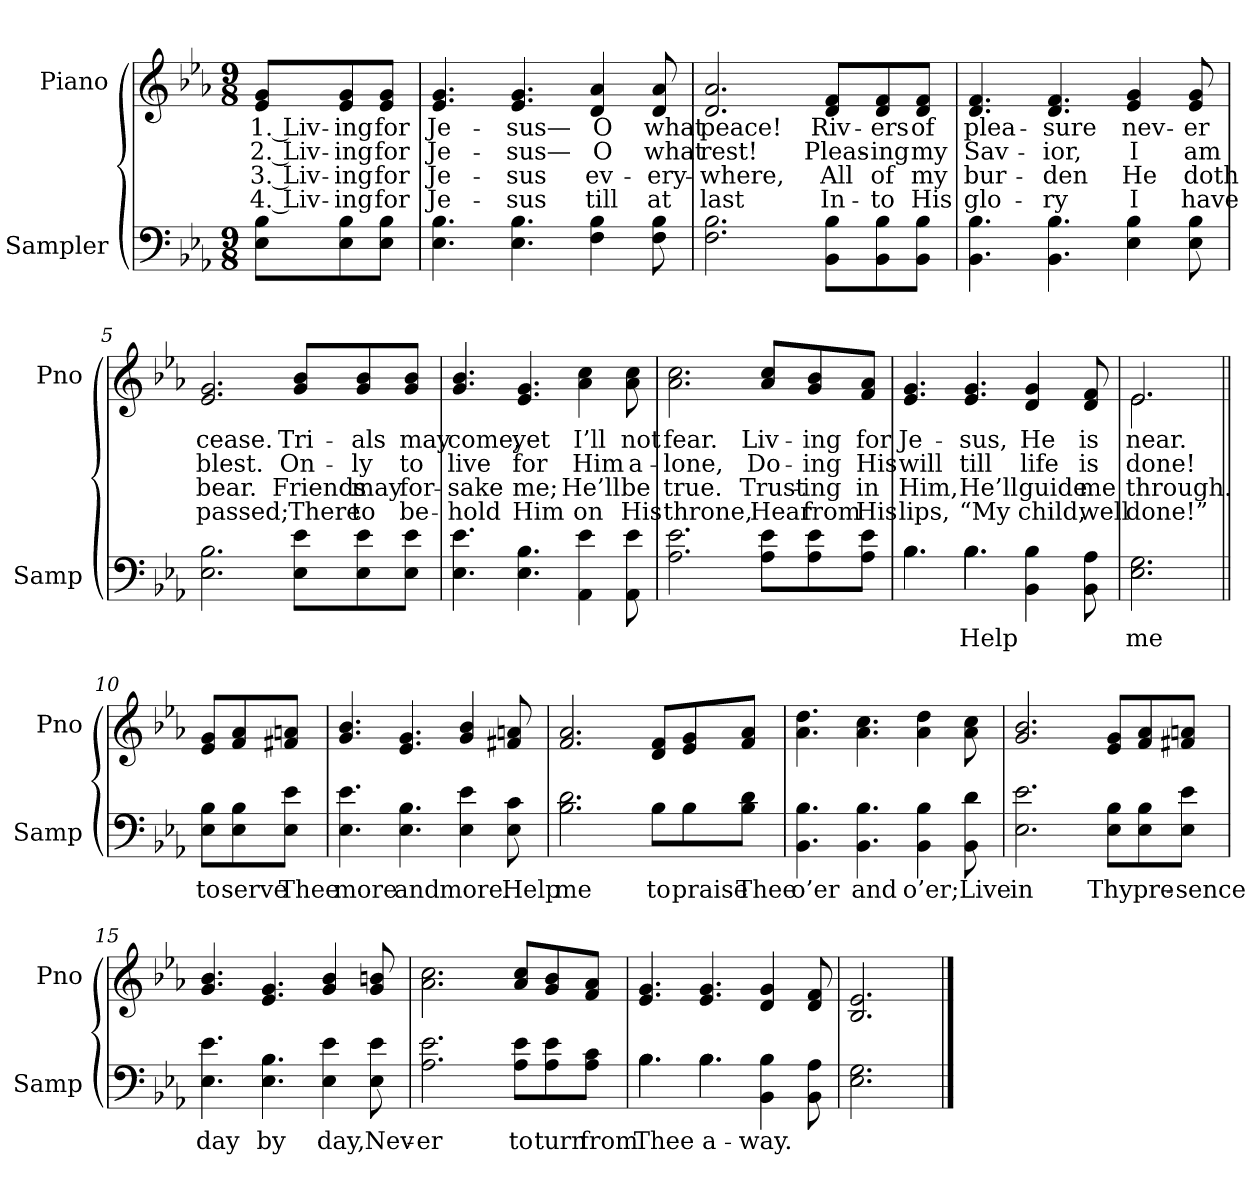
**kern	**text	**kern	**text	**text	**text	**text
*part2	*part2	*part1	*part1	*part1	*part1	*part1
*staff2	*staff2	*staff1	*staff1	*staff1	*staff1	*staff1
*I"Sampler	*	*I"Piano	*	*	*	*
*I'Samp	*	*I'Pno	*	*	*	*
*clefF4	*	*clefG2	*	*	*	*
*k[b-e-a-]	*	*k[b-e-a-]	*	*	*	*
*E-:	*	*E-:	*	*	*	*
*M9/8	*	*M9/8	*	*	*	*
=1	=1	=1	=1	=1	=1	=1
8E-\ 8B-\L	.	8e-/ 8g/L	1. Liv-	2. Liv-	3. Liv-	4. Liv-
8E-\ 8B-\	.	8e-/ 8g/	-ing	-ing	-ing	-ing
8E-\ 8B-\J	.	8e-/ 8g/J	for	for	for	for
=2	=2	=2	=2	=2	=2	=2
4.E- 4.B-	.	4.e- 4.g	Je-	Je-	Je-	Je-
4.E- 4.B-	.	4.e- 4.g	-sus—	-sus—	-sus	-sus
4F 4B-	.	4d 4a-	O	O	ev-	till
8F 8B-	.	8d 8a-	what	what	-ery-	at
=3	=3	=3	=3	=3	=3	=3
2.F 2.B-	.	2.d 2.a-	peace!	rest!	-where,	last
8BB-\ 8B-\L	.	8d/ 8f/L	Riv-	Pleas-	All	In-
8BB-\ 8B-\	.	8d/ 8f/	-ers	-ing	of	-to
8BB-\ 8B-\J	.	8d/ 8f/J	of	my	my	His
=4	=4	=4	=4	=4	=4	=4
4.BB- 4.B-	.	4.d 4.f	plea-	Sav-	bur-	glo-
4.BB- 4.B-	.	4.d 4.f	-sure	-ior,	-den	-ry
4E- 4B-	.	4e- 4g	nev-	I	He	I
8E- 8B-	.	8e- 8g	-er	am	doth	have
=5	=5	=5	=5	=5	=5	=5
2.E- 2.B-	.	2.e- 2.g	cease.	blest.	bear.	passed;
8E-\ 8e-\L	.	8g/ 8b-/L	Tri-	On-	Friends	There
8E-\ 8e-\	.	8g/ 8b-/	-als	-ly	may	to
8E-\ 8e-\J	.	8g/ 8b-/J	may	to	for-	be-
=6	=6	=6	=6	=6	=6	=6
4.E- 4.e-	.	4.g 4.b-	come,	live	-sake	-hold
4.E- 4.B-	.	4.e- 4.g	yet	for	me;	Him
4AA- 4e-	.	4a- 4cc	I’ll	Him	He’ll	on
8AA- 8e-	.	8a- 8cc	not	a-	be	His
=7	=7	=7	=7	=7	=7	=7
2.A- 2.e-	.	2.a- 2.cc	fear.	-lone,	true.	throne,
8A-\ 8e-\L	.	8a-/ 8cc/L	Liv-	Do-	Trust-	Hear
8A-\ 8e-\	.	8g/ 8b-/	-ing	-ing	-ing	from
8A-\ 8e-\J	.	8f/ 8a-/J	for	His	in	His
=8	=8	=8	=8	=8	=8	=8
*^	*	*	*	*	*	*
4.B-\	4.B-	.	4.e- 4.g	Je-	will	Him,	lips,
4.B-\	4.B-	Help	4.e- 4.g	-sus,	till	He’ll	“My
4BB- 4B-	4.ryy	.	4d 4g	He	life	guide	child,
8BB- 8A-	.	.	8d 8f	is	is	me	well
*v	*v	*	*	*	*	*	*
=9	=9	=9	=9	=9	=9	=9
*	*	*^	*	*	*	*
2.E- 2.G	me	2.e-/	2.e-	near.	done!	through.	done!”
=10||	=10||	=10||	=10||	=10||	=10||	=10||	=10||
!	!	!LO:TX:t=Refrain	!	!	!	!	!
*	*	*v	*v	*	*	*	*
8E-\ 8B-\L	to	8e-/ 8g/L	.	.	.	.
8E-\ 8B-\	serve	8f/ 8a-/	.	.	.	.
8E-\ 8e-\J	Thee	8f#X/ 8an/J	.	.	.	.
=11	=11	=11	=11	=11	=11	=11
4.E- 4.e-	more	4.g 4.b-	.	.	.	.
4.E- 4.B-	and	4.e- 4.g	.	.	.	.
4E- 4e-	more.	4g 4b-	.	.	.	.
8E- 8c	Help	8f#X 8an	.	.	.	.
=12	=12	=12	=12	=12	=12	=12
2.B- 2.d	me	2.f 2.a-	.	.	.	.
8B-\L	to	8d/ 8f/L	.	.	.	.
8B-\	praise	8e-/ 8g/	.	.	.	.
8B-\ 8d\J	Thee	8f/ 8a-/J	.	.	.	.
=13	=13	=13	=13	=13	=13	=13
4.BB- 4.B-	o’er	4.a- 4.dd	.	.	.	.
4.BB- 4.B-	and	4.a- 4.cc	.	.	.	.
4BB- 4B-	o’er;	4a- 4dd	.	.	.	.
8BB- 8d	Live	8a- 8cc	.	.	.	.
=14	=14	=14	=14	=14	=14	=14
2.E- 2.e-	in	2.g 2.b-	.	.	.	.
8E-\ 8B-\L	Thy	8e-/ 8g/L	.	.	.	.
8E-\ 8B-\	pre-	8f/ 8a-/	.	.	.	.
8E-\ 8e-\J	-sence	8f#X/ 8an/J	.	.	.	.
=15	=15	=15	=15	=15	=15	=15
4.E- 4.e-	day	4.g 4.b-	.	.	.	.
4.E- 4.B-	by	4.e- 4.g	.	.	.	.
4E- 4e-	day,	4g 4b-	.	.	.	.
8E- 8e-	Nev-	8g 8bn	.	.	.	.
=16	=16	=16	=16	=16	=16	=16
2.A- 2.e-	-er	2.a- 2.cc	.	.	.	.
8A-\ 8e-\L	to	8a-/ 8cc/L	.	.	.	.
8A-\ 8e-\	turn	8g/ 8b-/	.	.	.	.
8A-\ 8c\J	from	8f/ 8a-/J	.	.	.	.
=17	=17	=17	=17	=17	=17	=17
*^	*	*	*	*	*	*
4.B-\	4.B-	Thee	4.e- 4.g	.	.	.	.
4.B-\	4.B-	a-	4.e- 4.g	.	.	.	.
4BB- 4B-	4.ryy	-way.	4d 4g	.	.	.	.
8BB- 8A-	.	.	8d 8f	.	.	.	.
*v	*v	*	*	*	*	*	*
=18	=18	=18	=18	=18	=18	=18
2.E- 2.G	.	2.B- 2.e-	.	.	.	.
==	==	==	==	==	==	==
*-	*-	*-	*-	*-	*-	*-
